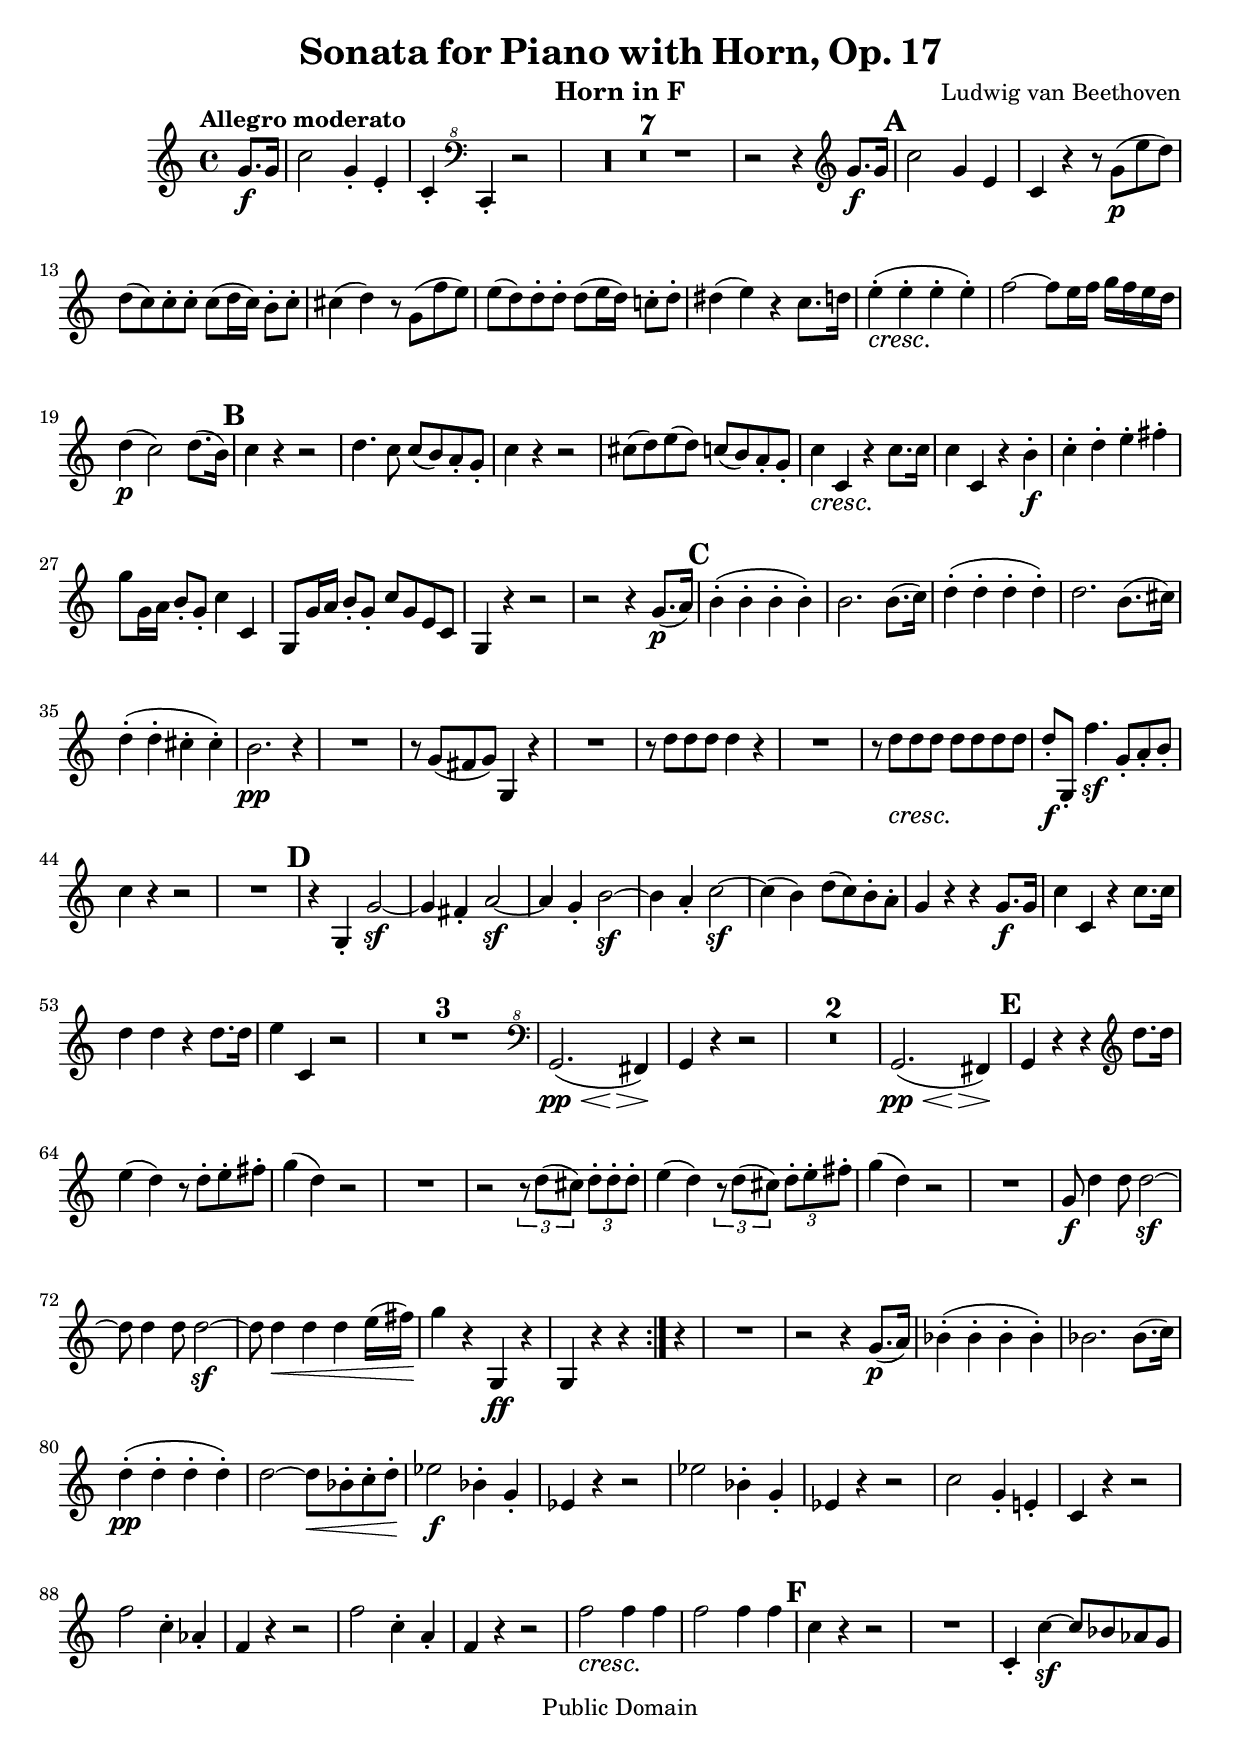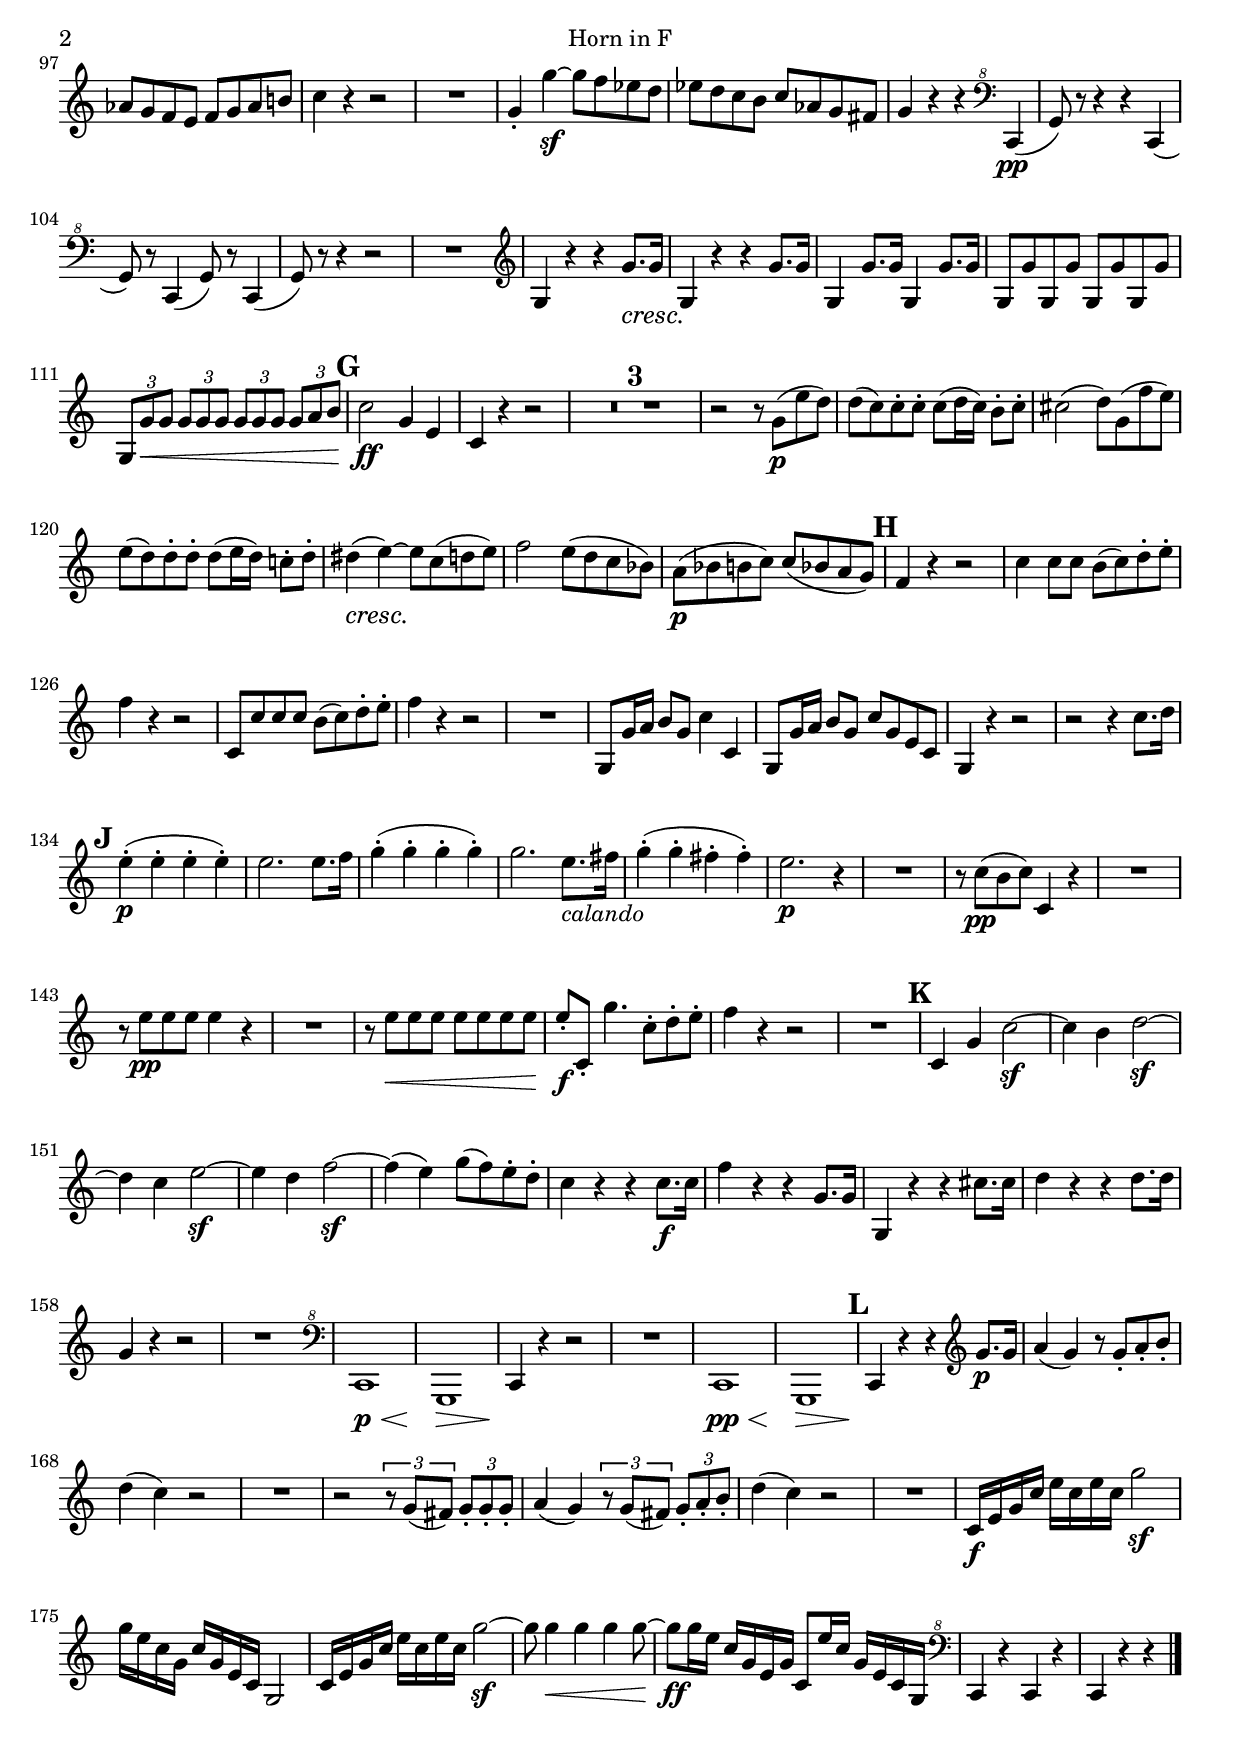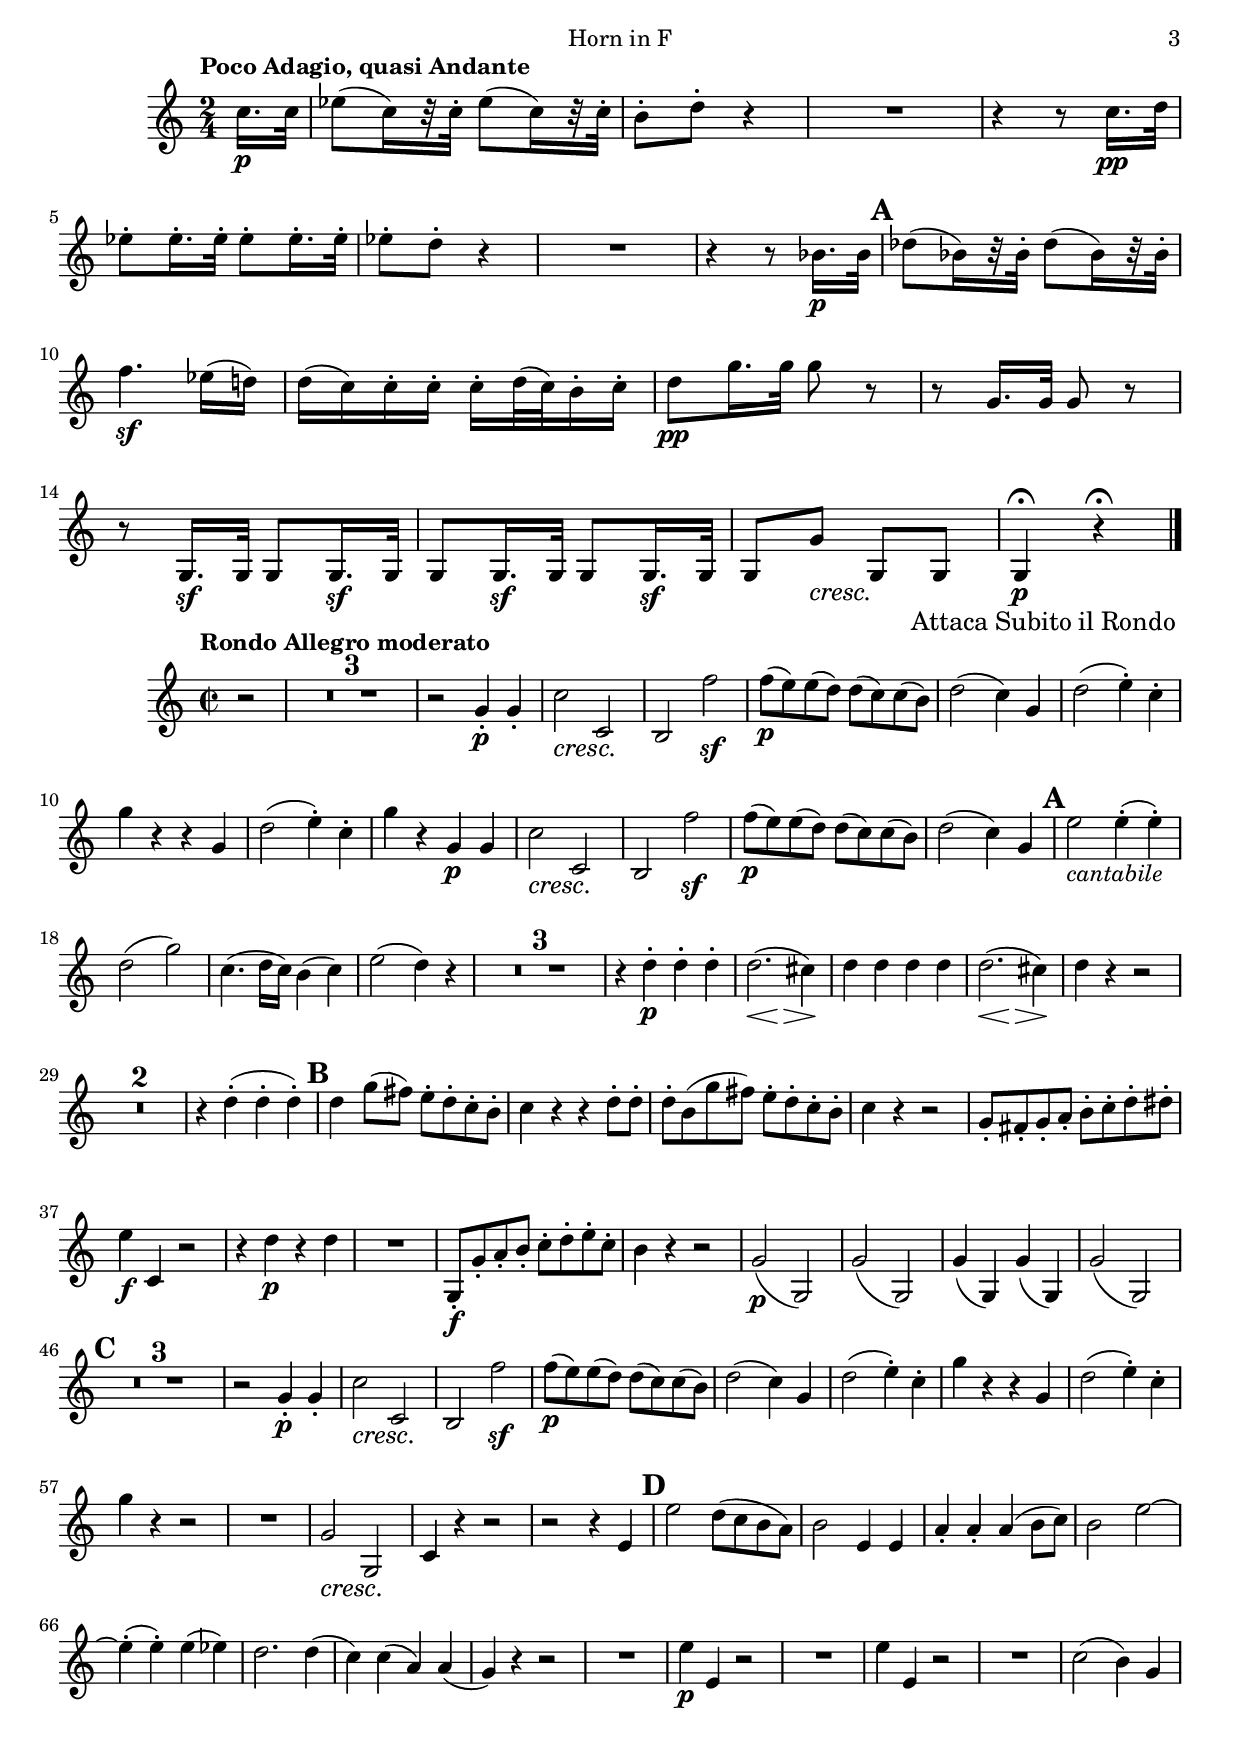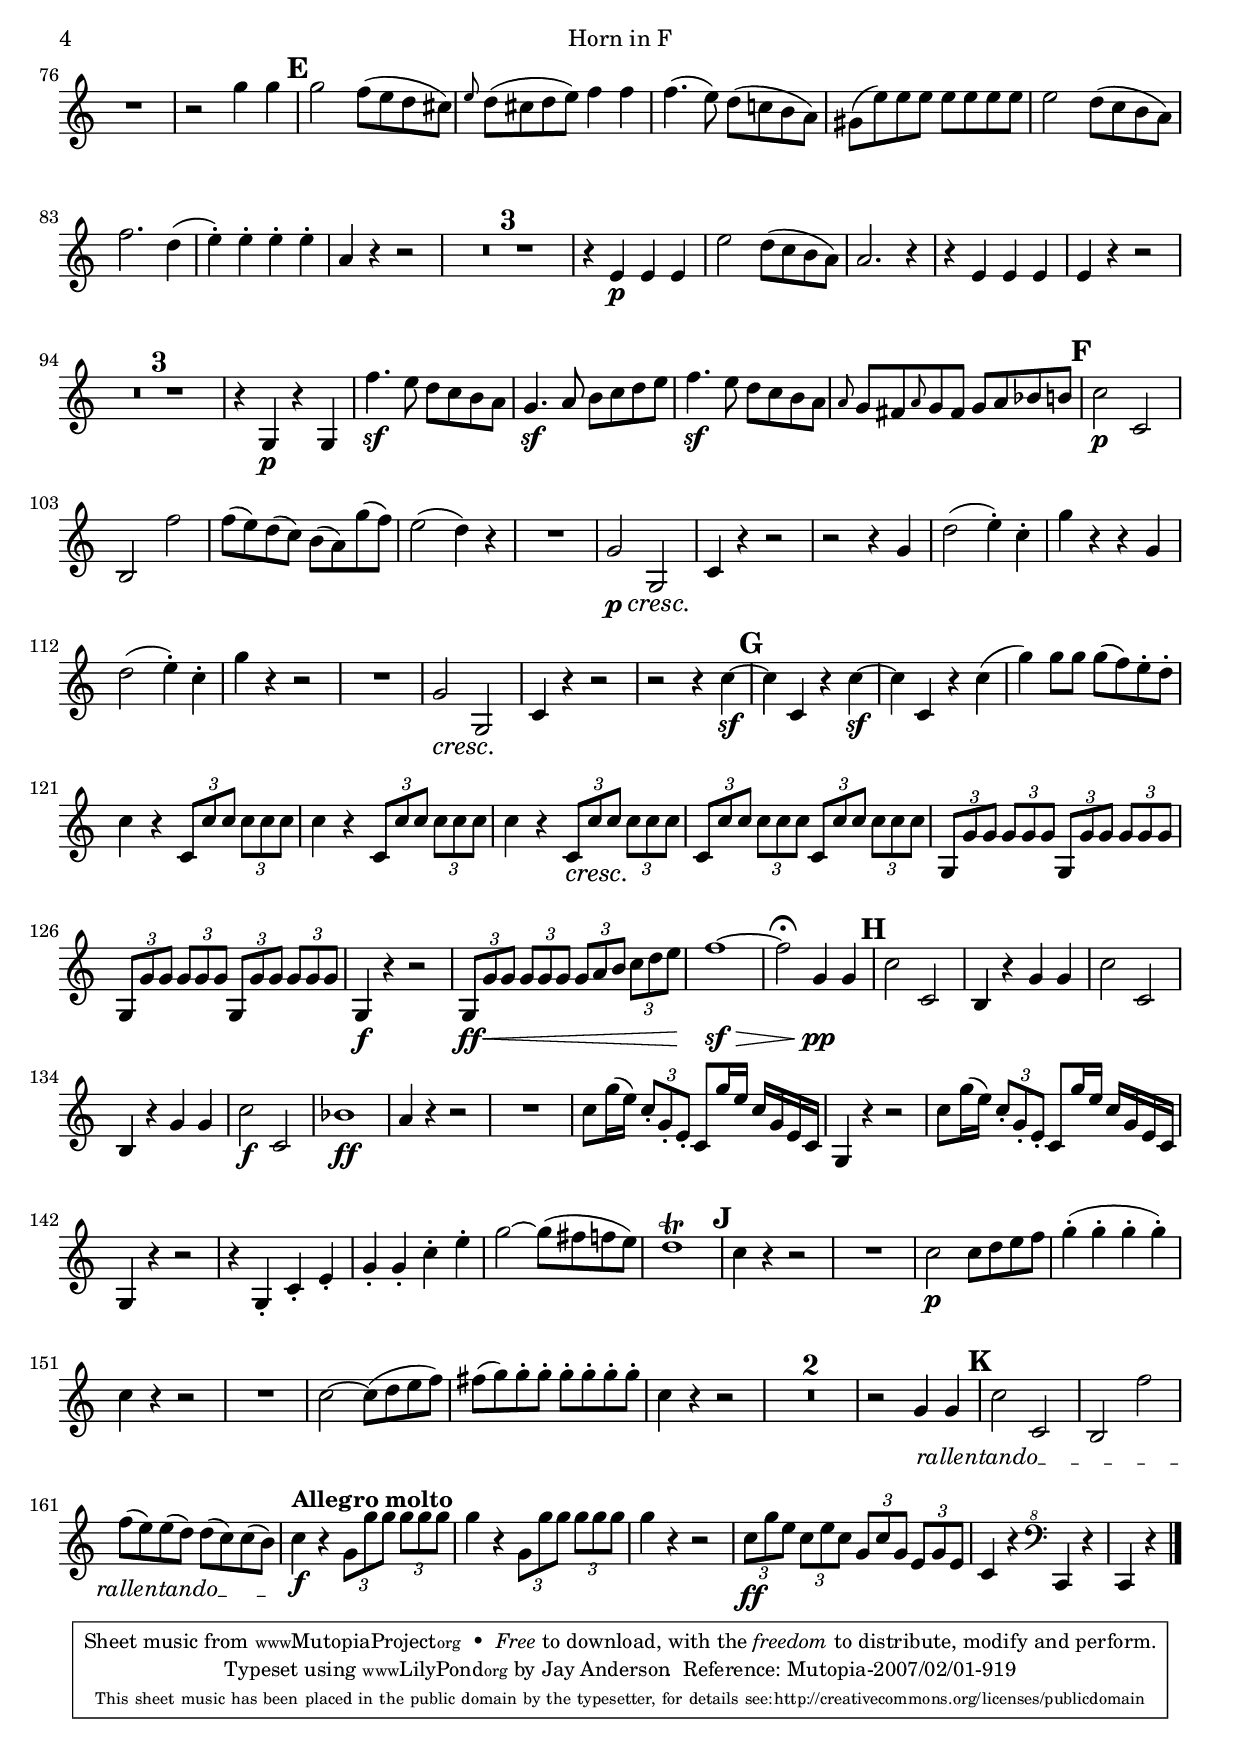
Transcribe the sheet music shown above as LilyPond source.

\version "2.13.44"

\version "2.13.44"

staccato = \markup{staccato}
calando = \markup{\italic calando}
cantabile = \markup{\italic cantabile}

justDim = #(make-music 'DecrescendoEvent 'span-direction START 'span-type 'text 'span-text "dim." 'tweaks '((dash-period . -1)))
justCresc = #(make-music 'CrescendoEvent 'span-direction START 'span-type 'text 'span-text "cresc." 'tweaks '((dash-period . -1)))

crescTextCresc =
{
  \set crescendoText = \markup { \italic "cresc." }
  \set crescendoSpanner = #'text
  \override DynamicTextSpanner #'style = #'dashed-line
  \override DynamicTextSpanner #'dash-period = #3.0
}

crescJustTextCresc =
{
  \set crescendoText = \markup { \italic "cresc." }
  \set crescendoSpanner = #'text
  \override DynamicTextSpanner #'dash-period = #-1.0
}

dimTextDim =
{
  \set decrescendoText = \markup { \italic "dim." }
  \set decrescendoSpanner = #'text
  \override DynamicTextSpanner #'style = #'dashed-line
  \override DynamicTextSpanner #'dash-period = #3.0
}

dimJustTextDim =
{
  \set decrescendoText = \markup { \italic "dim." }
  \set decrescendoSpanner = #'text
  \override DynamicTextSpanner #'dash-period = #-1.0
}

outlineMvtI =
{
  \tempo "Allegro moderato" 4=120
  \time 4/4
  \partial 4
  \repeat volta 2
  {
    s4 |
    s1*10 |

    \mark \default
    s1*9 |

    \mark \default
    s1*11 |

    \mark \default
    s1*15 |

    \mark \default
    s1*17 |

    \mark \default
    s1*12 |
    s4*3
  }

  s4 |
  s1*18 |

  \mark \default
  s1*18 |

  \mark \default
  s1*12 |

  \mark \default
  s1*10 |

  \mark \default
  s1*15 |

  \mark \default
  s1*17 |

  \mark \default
  s1*14 |
  s4*3 \bar "|."
}

outlineMvtII =
{
  \tempo "Poco Adagio, quasi Andante" 8=84
  \time 2/4
  \partial 8 s8 |
  s2*8 |

  \mark \default
  s2*8 |
  s2 \bar "|."
  \once \override Score.RehearsalMark #'break-visibility = #begin-of-line-invisible
  \once \override Score.RehearsalMark #'direction = #DOWN
  \once \override Score.RehearsalMark #'font-size = 1
  \once \override Score.RehearsalMark #'self-alignment-X = #right
  \mark \markup{Attaca Subito il Rondo}
}

outlineMvtIII =
{
  \time 2/2
  \set Score.beamExceptions =  #'((end . (((1 . 16) . (4 4 4 4)) ((1 . 12) . (3 3 3 3)) ((1 . 24) . (6 6 6 6)))))
  \tempo "Rondo Allegro moderato" 4=132
  \partial 2
  s2 |
  s1*16 |

  \mark \default
  s1*15 |

  \mark \default
  s1*14 |

  \mark \default
  s1*16 |

  \mark \default
  s1*16 |

  \mark \default
  s1*24 |

  \mark \default
  s1*16 |

  \mark \default
  s1*13 |

  \mark \default
  s1*16 |

  \mark \default
  s1*12 |

  \mark \default
  s1*3 |

  \tempo "Allegro molto"
  s1*5 |
  s2 \bar "|."
}

\layout
{
  \context
  {
    \Score
    skipBars = ##t
    extraNatural = ##f
    \override PaperColumn #'keep-inside-line = ##t
    \override NonMusicalPaperColumn #'keep-inside-line = ##t
    autoAccidentals = #`(Staff ,(make-accidental-rule 'same-octave 0)
                               ,(make-accidental-rule 'any-octave 0)
                               ,(make-accidental-rule 'same-octave 1))
    markFormatter = #format-mark-box-alphabet
    tempoHideNote = ##t
  }

  \context
  {
    \Staff
    \RemoveEmptyStaves
  }

  \context
  {
    \Dynamics
    \consists "Tweak_engraver"
  }
}

\midi
{
  \context
  {
    \Voice
    \remove "Dynamic_performer"
  }
}

afterGraceFraction = #'(15 . 16)

\paper
{
  ragged-right = ##f
  ragged-last = ##f
  ragged-bottom = ##f
  ragged-last-bottom = ##f
}

\version "2.13.44"

hornMvtI = \relative c''
{
  \transposition f
  \repeat volta 2
  {
    g8.\f g16 |
    c2 g4-. e-. |
    c-. \clef "bass^8" c,-. r2 |
    R1*7 |
    r2 r4 \clef treble g''8.\f g16 |
    c2 g4 e |
    c r r8 g'8(\p e' d) |
    d( c) c-. c-. c( d16 c) b8-. c-. |
    cis4( d) r8 g,( f' e) |
    e( d) d-. d-. d( e16 d) c8-. d-. |
    dis4( e) r c8. d16 |

    e4-.(\justCresc e-. e-. e-.) |
    f2~ f8 e16 f g f e d |
    d4(\p c2) d8.( b16) |
    c4 r r2 |

    d4. c8 c( b) a-. g-. |
    c4 r r2 |
    cis8( d) e( d) c( b) a-. g-. |
    c4\justCresc c, r c'8. c16 |
    c4 c, r b'-.\f |
    c-. d-. e-. fis-. |
    g8 g,16 a b8-. g-. c4 c, |
    g8 g'16 a b8-. g-. c g e c |
    g4 r r2 |
    r2 r4 g'8.(\p a16) |
    b4-.( b-. b-. b-.) |
    b2. b8.( c16) |
    d4-.( d-. d-. d-.) |
    d2. b8.( cis16) |
    d4-.( d-. cis-. cis-.) |
    b2.\pp r4 |

    R1 |
    r8 g( fis g) g,4 r |
    R1 |
    r8 d'' d d d4 r |
    R1 |
    r8 d\justCresc d d d d d d |
    d-.\f g,,-. f''4.\sf g,8-. a-. b-. |
    c4 r r2 |
    R1 |

    r4 g,-. g'2~\sf |
    g4 fis-. a2~\sf |
    a4 g-. b2~\sf |
    b4 a-. c2~\sf |
    c4( b) d8( c) b-. a-. |
    g4 r r g8.\f g16 |
    c4 c, r c'8. c16 |
    d4 d r d8. d16 |
    e4 c, r2 |
    R1*3 |
    \clef "bass^8"
    << {\once \override Hairpin #'minimum-length = #7 s4\pp\< s s\> s\!} {g2.( fis4)} >> |
    g4 r r2 |
    R1*2 |
    << {\once \override Hairpin #'minimum-length = #7 s4\pp\< s s\> s\!} {g2.( fis4)} >> |
    g4 r r \clef treble d''8. d16 |
    e4( d) r8 d-. e-. fis-. |
    g4( d) r2 |
    R1 |
    r2 \times 2/3 {r8 d( cis)} \times 2/3 {d-. d-. d-.} |
    e4( d) \times 2/3 {r8 d( cis)} \times 2/3 {d-. e-. fis-.} |
    g4( d) r2 |
    R1 |
    g,8\f d'4 d8 d2~\sf |
    d8 d4 d8 d2~\sf |
    d8 d4\< d d e16( fis)\! |
    g4 r g,,\ff r |
    g r r
  }

  r4 |
  R1 |
  r2 r4 g'8.(\p a16) |
  bes4-.( bes-. bes-. bes-.) |
  bes2. bes8.( c16) |
  d4-.(\pp d-. d-. d-.) |
  d2~ d8\< bes-. c-. d-. |
  ees2\f bes4-. g-. |
  ees r r2 |
  ees'2 bes4-. g-. |
  ees4 r r2 |
  c'2 g4-. e-. |
  c r r2 |
  f'2 c4-. aes-. |
  f r r2 |
  f'2 c4-. a-. |
  f r r2 |
  f'2\justCresc f4 f |
  f2 f4 f |

  c4\! r r2 |
  R1 |
  c,4-. c'~\sf c8 bes aes g |
  aes g f e f g aes b |
  c4 r r2 |
  R1 |
  g4-. g'~\sf g8 f ees d |
  ees d c b c aes g fis |
  g4 r r \clef "bass^8" c,,4(\pp |
  g'8) r r4 r c,( |
  g'8) r c,4( g'8) r c,4( |
  g'8) r r4 r2 |
  R1 |

  \clef treble
  g4 r r g'8.\justCresc g16 |
  g,4 r r g'8. g16 |
  g,4 g'8. g16 g,4 g'8. g16 |
  g,8 g' g, g' g, g' g, g' |
  %NOTE: On the second triplet g there was a \ff, but it seems silly to have. A
  %crescendo seems appropriate.
  \times 2/3 {g,8 g'\< g} \times 2/3 {g g g} \times 2/3 {g g g} \times 2/3 {g a b} |
  c2\ff g4 e |
  c r r2 |
  R1*3 |
  r2 r8 g'(\p e' d) |
  d( c) c-. c-. c( d16 c) b8-. c-. |
  cis2( d8) g,( f' e) |
  e( d) d-. d-. d( e16 d) c8-. d-. |
  dis4(\justCresc e~) e8 c( d e) |
  f2 e8( d c bes) |
  a(\p bes b c) c( bes a g) |
  f4 r r2 |
  c'4 c8 c b( c) d-. e-. |
  f4 r r2 |
  c,8 c' c c b( c) d-. e-. |
  f4 r r2 |
  R1 |
  g,,8 g'16 a b8 g c4 c, |
  g8 g'16 a b8 g c g e c |
  g4 r r2 |
  r2 r4 c'8. d16 |
  e4-.(\p e-. e-. e-.) |
  e2. e8. f16 |
  g4-.( g-. g-. g-.) |
  g2. e8.-\calando fis16 |
  g4-.( g-. fis-. fis-.) |
  e2.\p r4 |
  R1 |
  r8 c(\pp b c) c,4 r |
  R1 |
  r8 e'\pp e e e4 r |
  R1 |
  r8 e\< e e e e e e |
  e-.\f c,-. g''4. c,8-. d-. e-. |
  f4 r r2 |
  R1 |
  c,4 g' c2~\sf |
  c4 b d2~\sf |
  d4 c e2~\sf |
  e4 d f2~\sf |
  f4( e) g8( f) e-. d-. |
  c4 r r c8.\f c16 |
  f4 r r g,8. g16 |
  g,4 r r cis'8. cis16 |
  d4 r r d8. d16 |
  g,4 r r2 |
  R1 |

  \clef "bass^8"
  c,,1\p\< | g\> | c4\! r r2 | R1 |
  c1\pp\< | g\> | c4\! r r \clef treble g''8.\p g16 |
  a4( g) r8 g-. a-. b-. |
  d4( c) r2 | R1 |
  r2 \times 2/3 {r8 g( fis)} \times 2/3 {g-. g-. g-.} |
  a4( g) \times 2/3 {r8 g( fis)} \times 2/3 {g-. a-. b-.} |
  d4( c) r2 |
  R1 |
  c,16\f e g c e c e c g'2\sf |
  g16 e c g c g e c g2 |
  c16 e g c e c e c g'2~\sf |
  g8 g4\< g g g8~ |
  g8\ff g16 e c g e g c,8 e'16 c g e c g |
  \clef "bass^8"
  c,4 r c r |
  c r r
}

hornMvtII = \relative c''
{
  \transposition f
  c16.\p c32 |
  \repeat unfold 2 {ees8[( c16) r32 c]-.} |
  b8-. d-. r4 |
  R2 |
  r4 r8 c16.\pp d32 |
  \repeat unfold 2 {ees8[-. ees16.-. ees32]-.} |
  ees8-. d-. r4 |
  R2 |
  r4 r8 bes16.\p bes32
  \repeat unfold 2 {des8[( bes16) r32 bes]-.} |
  f'4.\sf ees16( d) |
  d( c) c-. c-. c-. d32( c) b16-. c-. |
  d8\pp g16. g32 g8 r |
  r g,16. g32 g8 r |
  r8 \repeat unfold 4 {g,16.\sf g32 g8} g'\justCresc g, g |
  g4\fermata\p r\fermata |
}

hornMvtIII = \relative c''
{
  \transposition f
  r2 |
  R1*3 |
  r2 g4-.\p g-. |
  c2\justCresc c, |
  b f''\sf |
  f8(\p e) e( d) d( c) c( b) |
  d2( c4) g |
  d'2( e4)-. c-. |
  g' r r g, |
  d'2( e4)-. c-. |
  g' r g,\p g |
  c2\justCresc c, |
  b f''\sf |
  f8(\p e) e( d) d( c) c( b) |
  d2( c4) g |
  e'2-\cantabile e4-.( e-.) |
  d2( g) |
  c,4.( d16 c) b4( c) |
  e2( d4) r |
  R1*3 |
  r4 d-.\p d-. d-. |
  << {s4\< s s\> s\!} {d2.( cis4)} >> |
  d4 d d d |
  << {s4\< s s\> s\!} {d2.( cis4)} >> |
  d4 r r2 |
  R1*2 |
  r4 d-.( d-. d-.) |
  d g8( fis) e-. d-. c-. b-. |
  c4 r r d8-. d-. |
  d-. b( g' fis) e-. d-. c-. b-. |
  c4 r r2 |
  g8-. fis-. g-. a-. b-. c-. d-. dis-. |
  e4\f c, r2 |
  r4 d'\p r d |
  R1 |
  g,,8-.\f g'-. a-. b-. c-. d-. e-. c-. |
  b4 r r2 |
  g2(\p g,) |
  g'( g,) |
  g'4( g,) g'( g,) |
  g'2( g,) |
  R1*3 |
  r2 g'4-.\p g-. |
  c2\justCresc c, |
  b f''\sf |
  f8(\p e) e( d) d( c) c( b) |
  d2( c4) g |
  d'2( e4)-. c-. |
  g' r r g, |
  d'2( e4)-. c-. |
  g' r r2 |
  R1 |
  g,2\justCresc g, |
  c4\! r r2 |
  r r4 e |
  e'2 d8( c b a) |
  b2 e,4 e |
  a-. a-. a( b8 c) |
  b2 e2~ |
  e4-.( e-.) e( ees) |
  d2. d4( |
  c) c( a) a( |
  g) r r2 |
  R1 |
  e'4\p e, r2 |
  R1 |
  e'4 e, r2 |
  R1 |
  c'2( b4) g |
  R1 |
  r2 g'4 g |
  g2 f8( e d cis) |
  \grace e8 d8( cis d e) f4 f |
  f4.( e8) d( c b a) |
  gis( e') e e e e e e |
  e2 d8( c b a) |
  f'2. d4( |
  e-.) e-. e-. e-. |
  a, r r2 |
  R1*3 |
  r4 e\p e e |
  e'2 d8( c b a) |
  a2. r4 |
  r e4 e e |
  e r r2 |
  R1*3 |
  r4 g,\p r g |
  f''4.\sf e8 d c b a |
  g4.\sf a8 b c d e |
  f4.\sf e8 d c b a |
  \repeat unfold 2 {\grace a8 g fis} g a bes b |
  c2\p c, |
  b f'' |
  f8( e) d( c) b( a) g'( f) |
  e2( d4) r |
  R1 |
  g,2\p\justCresc g, |
  c4\! r r2 |
  r2 r4 g' |
  d'2( e4-.) c-. |
  g'4 r r g, |
  d'2( e4-.) c-. |
  g'4 r r2 |
  R1 |
  g,2\justCresc g, |
  c4\! r r2 |
  r r4 c'~\sf |
  c c, r c'~\sf |
  c c, r c'( |
  g') g8 g g( f) e-. d-. |
  <<
    \repeat unfold 3
    {
      c4 r \times 2/3 {c,8 c' c} \times 2/3{c c c} |
    }
    {s1*2 | s2 s\justCresc |}
  >>
  \repeat unfold 2 { \times 2/3 {c,8 c' c} \times 2/3{c c c} } |
  \repeat unfold 4 { \times 2/3 {g,8 g' g} \times 2/3{g g g} } |
  g,4\f r r2 |
  \times 2/3 {g8\ff g'\< g} \times 2/3{g g g} %NOTE: I like a crescendo here.
    \times 2/3 {g a b} \times 2/3{c d e} |
  f1~\sf\> |
  f2\fermata g,4\pp g |
  c2 c, |
  b4 r g' g |
  c2 c, |
  b4 r g' g |
  c2\f c, |
  bes'1\ff |
  a4 r r2 |
  R1 |
  \repeat unfold 2
  {
    c8 g'16( e) \times 2/3 {c8-. g-. e-.}
      c8 g''16 e c g e c |
    g4 r r2 |
  }
  r4 g-. c-. e-. |
  g-. g-. c-. e-. |
  g2~ g8( fis f e) |
  d1\trill |
  c4 r r2 |
  R1 |
  c2\p c8 d e f |
  g4-.( g-. g-. g-.) |
  c, r r2 |
  R1 |
  c2~ c8( d e f) |
  fis( g) g-. g-. g-. g-. g-. g-. |
  c,4 r r2 |
  R1*2 |
  \textSpannerDown
  \override TextSpanner #'(bound-details left text) = #"rallentando"
  r2 g4\startTextSpan g |
  c2 c, |
  b f'' |
  f8( e) e( d) d( c) c( b)\stopTextSpan |
  c4\f r \times 2/3 {g8 g' g} \times 2/3 {g g g} |
  g4 r \times 2/3 {g,8 g' g} \times 2/3 {g g g} |
  g4 r r2 |
  \times 2/3 {c,8\ff g' e} \times 2/3 {c e c}
    \times 2/3 {g c g} \times 2/3 {e g e} |
  c4 r \clef "bass^8" c, r |
  c r
}


instrument = "Horn in F"

\book
{
  \version "2.13.44"

\header
{
  title = \markup{Sonata for Piano with Horn, Op. 17}
  composer = "Ludwig van Beethoven"
  instrument = \instrument

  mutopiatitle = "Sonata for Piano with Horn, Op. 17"
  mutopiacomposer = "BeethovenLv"
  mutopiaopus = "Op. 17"
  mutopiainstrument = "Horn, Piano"
  date = "1800"
  %The souce is the original edition
  %webpage: http://www.beethoven-haus-bonn.de/sixcms/detail.php?id=2257&template=werkseite_digitales_archiv_de&_eid=2235&_ug=Klavier%20und%20ein%20weiteres%20Instrument&_werkid=17&_mid=Werke%20Ludwig%20van%20Beethovens&_seite=1
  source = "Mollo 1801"
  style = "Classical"
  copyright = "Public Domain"
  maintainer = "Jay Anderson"
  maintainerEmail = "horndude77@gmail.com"
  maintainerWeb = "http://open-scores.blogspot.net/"
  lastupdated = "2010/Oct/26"
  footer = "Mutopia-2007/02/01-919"
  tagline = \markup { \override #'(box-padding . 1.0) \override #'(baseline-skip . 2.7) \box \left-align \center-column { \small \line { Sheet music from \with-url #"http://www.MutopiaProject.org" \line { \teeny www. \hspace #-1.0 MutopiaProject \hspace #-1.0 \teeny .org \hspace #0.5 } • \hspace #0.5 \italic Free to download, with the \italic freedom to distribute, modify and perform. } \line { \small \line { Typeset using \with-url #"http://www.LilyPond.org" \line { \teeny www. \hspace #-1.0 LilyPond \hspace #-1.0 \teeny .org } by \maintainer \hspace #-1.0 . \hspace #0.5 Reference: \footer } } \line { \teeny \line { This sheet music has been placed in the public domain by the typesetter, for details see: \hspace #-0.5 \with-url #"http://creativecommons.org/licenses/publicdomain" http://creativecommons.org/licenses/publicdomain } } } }
}

  \score
  {
    \new Staff { << \hornMvtI \outlineMvtI >> }
  }
  \score
  {
    \new Staff { << \hornMvtII \outlineMvtII >> }
  }
  \score
  {
    \new Staff { << \hornMvtIII \outlineMvtIII >> }
  }
}
